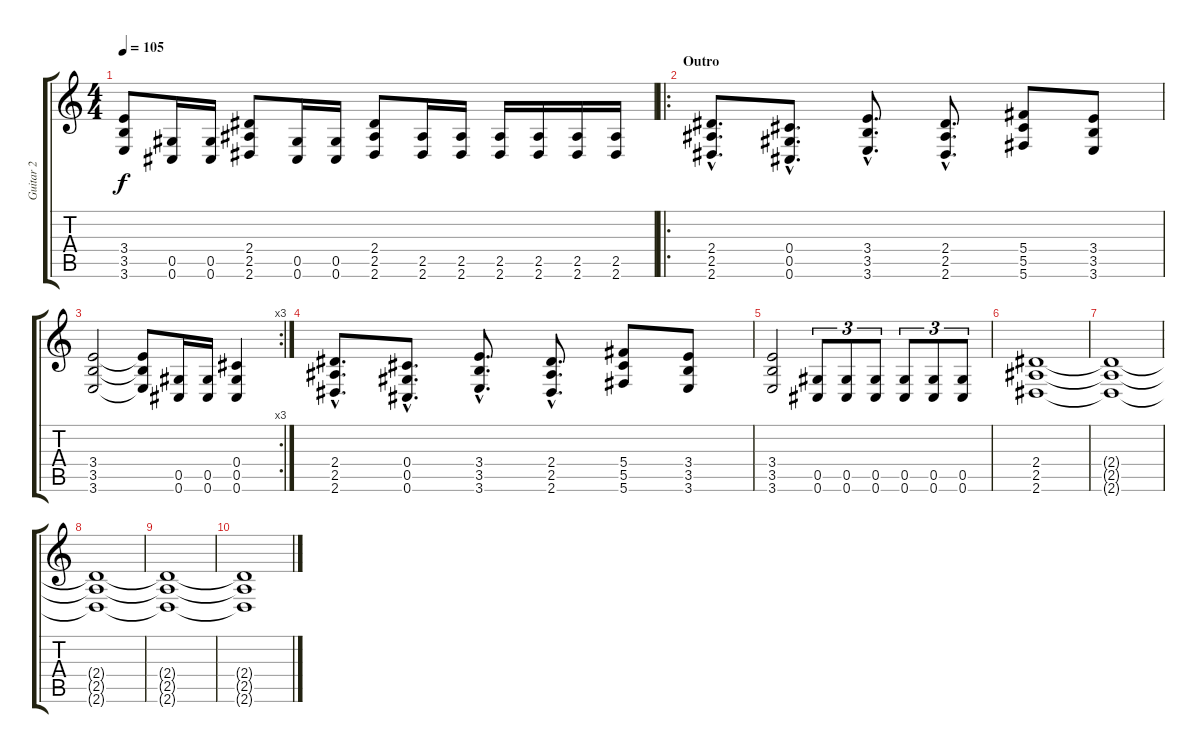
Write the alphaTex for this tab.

\track ("Guitar 2" "Guitar 2") {instrument distortionguitar}
\staff {score tabs}
\tuning (Eb4 Bb3 Gb3 Db3 Ab2 Db2) {hide}
\ts (4 4)
\tempo 105
\clef g2
\ks c
(3.4 3.5 3.6).8{dy f} (0.5 0.6).16 (0.5 0.6).16 (2.4 2.5 2.6).8 (0.5 0.6).16 (0.5 0.6).16 (2.4 2.5 2.6).8 (2.5 2.6).16 (2.5 2.6).16 (2.5 2.6).16 (2.5 2.6).16 (2.5 2.6).16 (2.5 2.6).16 |
\ro
\section ("" "Outro")
(2.4{hac} 2.5{hac} 2.6{hac}).8{d} (0.4{hac} 0.5{hac} 0.6{hac}).8{d} (3.4{hac} 3.5{hac} 3.6{hac}).8{d} (2.4{hac} 2.5{hac} 2.6{hac}).8{d} (5.4 5.5 5.6).8 (3.4 3.5 3.6).8 |
\rc 3
(3.4 3.5 3.6).2 (3.4{t} 3.5{t} 3.6{t}).8 (0.5 0.6).16 (0.5 0.6).16 (0.4 0.5 0.6).4 |
(2.4{hac} 2.5{hac} 2.6{hac}).8{d} (0.4{hac} 0.5{hac} 0.6{hac}).8{d} (3.4{hac} 3.5{hac} 3.6{hac}).8{d} (2.4{hac} 2.5{hac} 2.6{hac}).8{d} (5.4 5.5 5.6).8 (3.4 3.5 3.6).8 |
(3.4 3.5 3.6).2 (0.5 0.6).8{tu (3 2)} (0.5 0.6).8{tu (3 2)} (0.5 0.6).8{tu (3 2)} (0.5 0.6).8{tu (3 2)} (0.5 0.6).8{tu (3 2)} (0.5 0.6).8{tu (3 2)} |
(2.4 2.5 2.6).1 |
(2.4{t} 2.5{t} 2.6{t}).1 |
(2.4{t} 2.5{t} 2.6{t}).1 |
(2.4{t} 2.5{t} 2.6{t}).1 |
(2.4{t} 2.5{t} 2.6{t}).1
